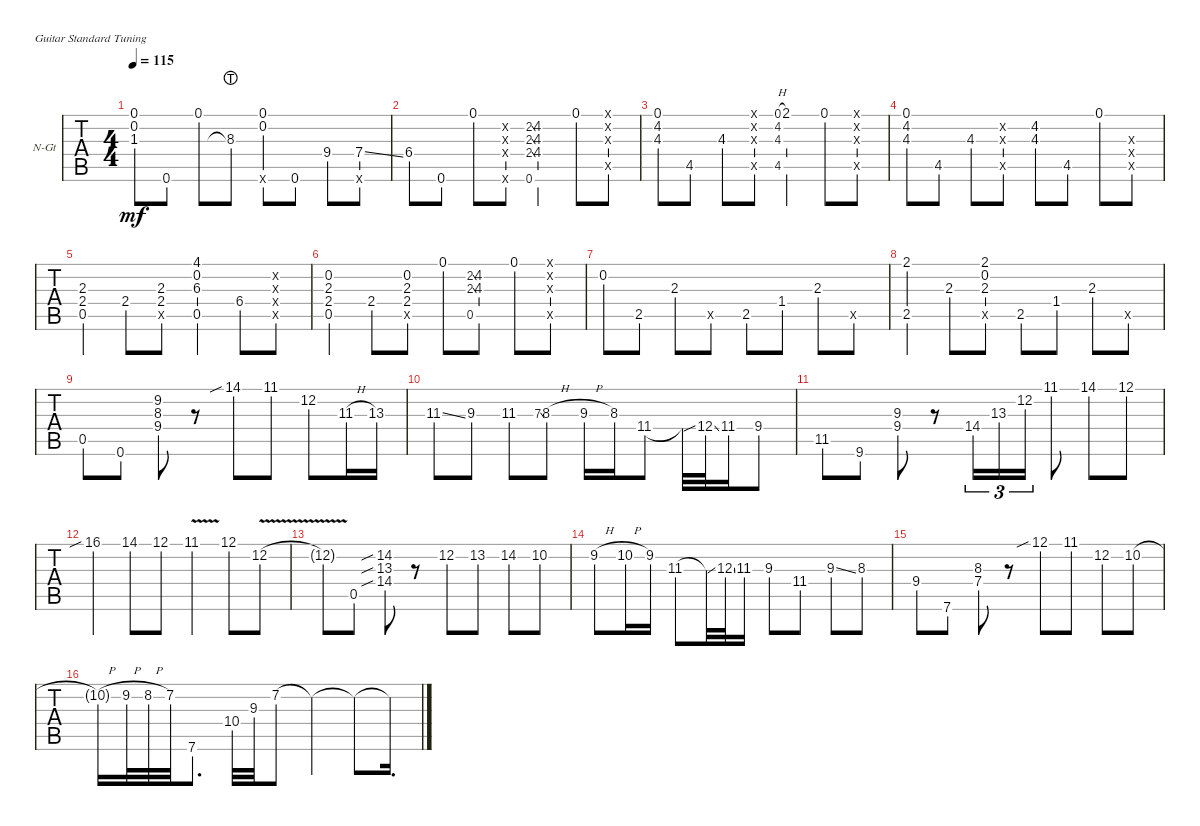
\defaultSystemsLayout 4
\bracketExtendMode groupsimilarinstruments
\firstSystemTrackNameOrientation horizontal
\otherSystemsTrackNameOrientation horizontal
\track ("Nylon Guitar" "N-Gt") {instrument acousticguitarnylon}
\staff {tabs}
\tuning (E4 B3 G3 D3 A2 E2)
\ts (4 4)
\tempo 115
\clef g2
\ks c
(1.3 0.2 0.1).8{dy mf} 0.6.8 0.1.8 8.3{lht}.8 (0.2 0.6{x} 0.1).8 0.6.8 9.4.8 (7.4{ss} 0.6{x}).8 |
6.4.8 0.6.8 0.1.8 (0.2{x} 0.3{x} 0.4{x} 0.6{x}).8 (0.6 2.4{ss} 2.3{ss} 2.2{ss}).8{gr onbeat} (4.2 4.3 4.4).4 0.1.8 (0.2{x} 0.3{x} 0.1{x} 0.5{x}).8 |
(0.1 4.2 4.3).8 4.5.8 4.3.8 (0.3{x} 0.2{x} 0.1{x} 0.5{x}).8 (4.5 4.3 4.2 0.1{h}).8{gr onbeat} 2.1.4 0.1.8 (0.1{x} 0.2{x} 0.3{x} 0.5{x}).8 |
(0.1 4.2 4.3).8 4.5.8 4.3.8 (0.2{x} 0.3{x} 0.5{x}).8 (4.3 4.2).8 4.5.8 0.1.8 (0.3{x} 0.4{x} 0.5{x}).8 |
(0.5 2.3 2.4).4 2.4.8 (2.3 0.5{x} 2.4).8 (4.1 0.5 0.2 6.3).4 6.4.8 (0.3{x} 0.5{x} 0.4{x} 0.2{x}).8 |
(0.5 2.3 2.4 0.2).4 2.4.8 (2.3 0.5{x} 0.2 2.4).8 0.1.8 (2.2{ss} 0.5 2.3{ss}).8{gr onbeat} (4.2 4.3).8 0.1.8 (0.2{x} 0.3{x} 0.1{x} 0.5{x}).8 |
0.2.8 2.5.8 2.3.8 0.5{x}.8 2.5.8 1.4.8 2.3.8 0.5{x}.8 |
(2.5 2.1).4 2.3.8 (2.5{x} 2.3 2.1 0.2).8 2.5.8 1.4.8 2.3.8 0.5{x}.8 |
0.5.8 0.6.8 (9.2 8.3 9.4).8 r.8 14.1{sib}.8 11.1.8 12.2.8 11.3{h}.16 13.3.16 |
11.3{ss}.8 9.3.8 11.3.8 7.3{ss}.8{gr onbeat} 8.3{h}.8 9.3{h}.16 8.3.16 11.4.8 11.4{ss t}.32 12.4{ss}.32 11.4.16 9.4.8 |
11.5.8 9.6.8 (9.4 9.3).8 r.8 14.4.16{tu (3 2)} 13.3.16{tu (3 2)} 12.2.16{tu (3 2)} 11.1.8 14.1.8 12.1.8 |
16.1{sib}.4 14.1.8 12.1.8 11.1{v}.4 12.1.8 12.2{v}.8 |
12.2{t}.8 0.5.8 (14.2{sib} 13.3{sib} 14.4{sib}).8 r.8 12.2.8 13.2.8 14.2.8 10.2.8 |
9.2{h}.8 10.2{h}.16 9.2.16 11.3.8 11.3{ss t}.32 12.3{ss}.32 11.3.16 9.3.8 11.4.8 9.3{ss}.8 8.3.8 |
9.4.8 7.6.8 (8.3 7.4).8 r.8 12.1{sib}.8 11.1.8 12.2.8 10.2.8 |
10.2{h t}.16 9.2{h}.32 8.2{h}.32 7.2.32 7.6.8{d} 10.4.32 9.3.32 7.2.8 7.2{t}.4 7.2{t}.8 7.2{t}.16{d}
